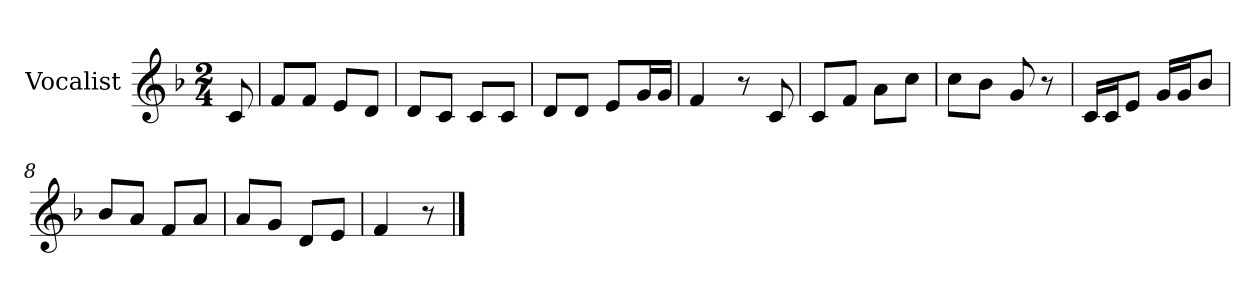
**kern
*part1
*staff1
*I"Vocalist
*k[b-]
*F:
*M2/4
=
8c
=1
8fL
8fJ
8eL
8dJ
=2
8dL
8cJ
8cL
8cJ
=3
8dL
8dJ
8eL
16gL
16gJJ
=4
4f
8r
8c
=5
8cL
8fJ
8aL
8ccJ
=6
8ccL
8b-J
8g
8r
=7
16cLL
16cJ
8eJ
16gLL
16gJ
8b-J
=8
8b-L
8aJ
8fL
8aJ
=9
8aL
8gJ
8dL
8eJ
=10
4f
8r
==
*-
